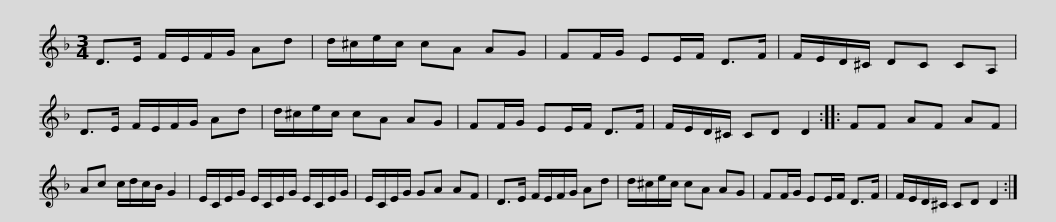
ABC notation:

X:1
L:1/8
M:3/4
I:linebreak $
K:Dmin
V:1 treble
V:1
 D>E F/E/F/G/ Ad | d/^c/e/c/ cA AG | FF/G/ EE/F/ D>F | F/E/D/^C/ DC CA, | D>E F/E/F/G/ Ad |$ %5
 d/^c/e/c/ cA AG | FF/G/ EE/F/ D>F | F/E/D/^C/ CD D2 :: FF AF AF | Ac c/d/c/B/ G2 |$ %10
 E/C/E/G/ E/C/E/G/ E/C/E/G/ | E/C/E/G/ GA AF | D>E F/E/F/G/ Ad | d/^c/e/c/ cA AG | FF/G/ EE/F/ D>F |$ %15
 F/E/D/^C/ CD D2 :| %16
